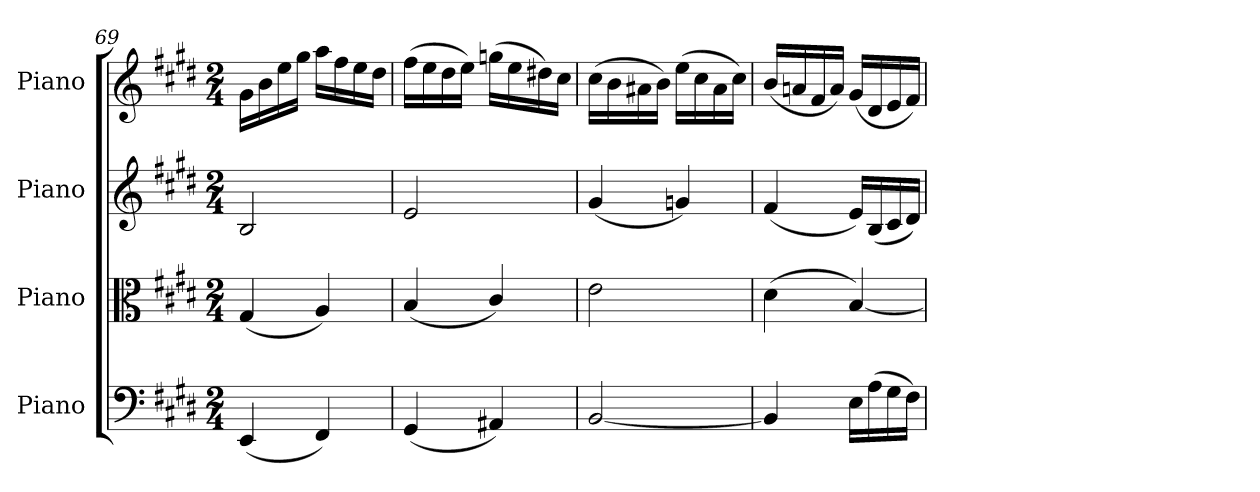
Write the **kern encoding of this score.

**kern	**kern	**kern	**kern
*part4	*part3	*part2	*part1
*staff4	*staff3	*staff2	*staff1
*I"Piano	*I"Piano	*I"Piano	*I"Piano
*I'Pno	*I'Pno	*I'Pno	*I'Pno
*clefF4	*clefC3	*clefG2	*clefG2
*k[f#c#g#d#]	*k[f#c#g#d#]	*k[f#c#g#d#]	*k[f#c#g#d#]
*M2/4	*M2/4	*M2/4	*M2/4
=69	=69	=69	=69
(4EE/	(4G#/	2B/	16g#\LL
.	.	.	16b\
.	.	.	16ee\
.	.	.	16gg#\JJ
4FF#/)	4A/)	.	16aa\LL
.	.	.	16ff#\
.	.	.	16ee\
.	.	.	16dd#\JJ
!!LO:LB:g=z
=70	=70	=70	=70
(4GG#/	(4B/	2e/	(16ff#\LL
.	.	.	16ee\
.	.	.	16dd#\
.	.	.	16ee\JJ)
4AA#X/)	4c#/)	.	(16ggn\LL
.	.	.	16ee\
.	.	.	16dd#X\)
.	.	.	16cc#\JJ
=71	=71	=71	=71
[2BB/	2e\	(4g#/	(16cc#\LL
.	.	.	16b\
.	.	.	16a#X\
.	.	.	16b\JJ)
.	.	4gn/)	(16ee\LL
.	.	.	16cc#\
.	.	.	16a#\
.	.	.	16cc#\JJ)
=72	=72	=72	=72
4BB/]	(4d#\	(4f#/	(16b/LL
.	.	.	16an/
.	.	.	16f#/
.	.	.	16a/JJ)
16E\LL	[4B/)	16e/LL)	(16g#/LL
(16A\	.	(16B/	16d#/
16G#\	.	16c#/	16e/
16F#\JJ)	.	16d#/JJ)	16f#/JJ)
=	=	=	=
*-	*-	*-	*-
